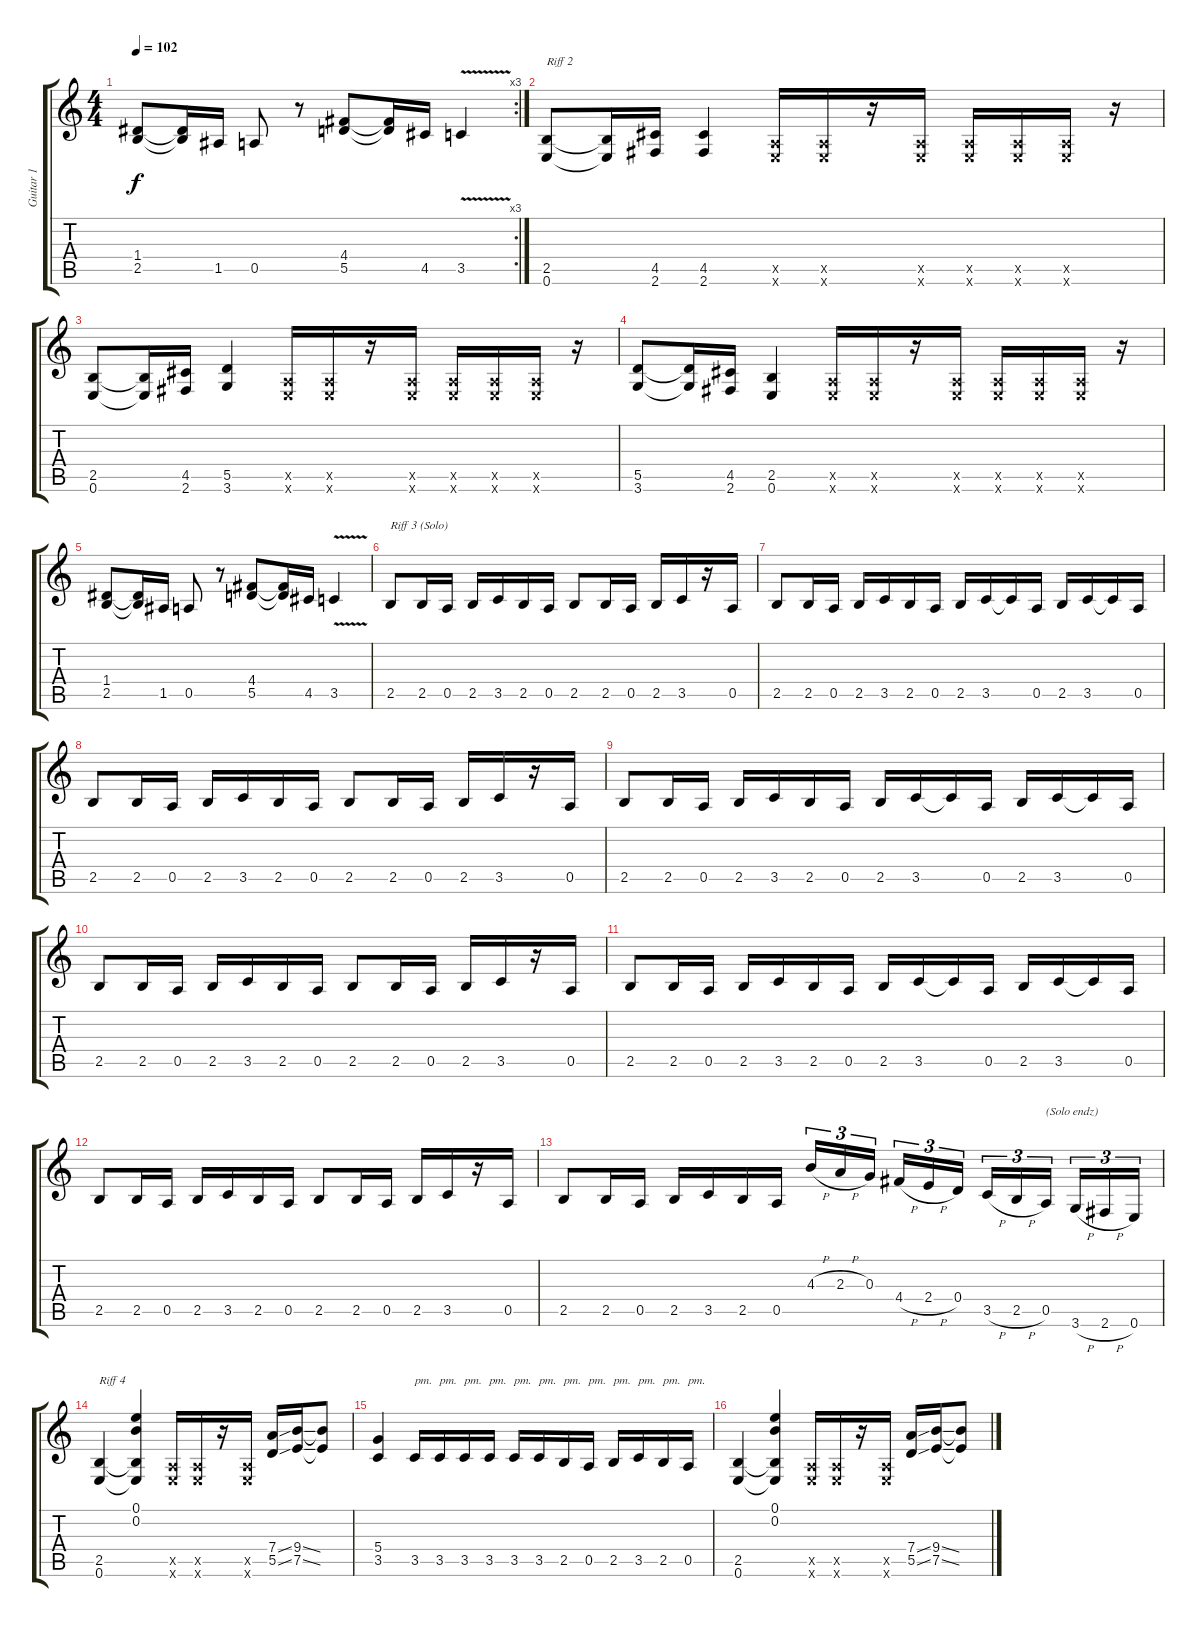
\track ("Guitar 1" "Guitar 1") {instrument distortionguitar}
\staff {score tabs}
\tuning (E4 B3 G3 D3 A2 E2) {hide}
\rc 3
\ts (4 4)
\tempo 102
\clef g2
\ks c
(1.4 2.5).8{dy f} (1.4{t} 2.5{t}).16 1.5.16 0.5.8 r.8 (4.4 5.5).8 (4.4{t} 5.5{t}).16 4.5.16 3.5{v}.4 |
(2.5 0.6).8{txt "Riff 2"} (2.5{t} 0.6{t}).16 (4.5 2.6).16 (4.5 2.6).4 (0.5{x} 0.6{x}).16 (0.5{x} 0.6{x}).16 r.16 (0.5{x} 0.6{x}).16 (0.5{x} 0.6{x}).16 (0.5{x} 0.6{x}).16 (0.5{x} 0.6{x}).16 r.16 |
(2.5 0.6).8 (2.5{t} 0.6{t}).16 (4.5 2.6).16 (5.5 3.6).4 (0.5{x} 0.6{x}).16 (0.5{x} 0.6{x}).16 r.16 (0.5{x} 0.6{x}).16 (0.5{x} 0.6{x}).16 (0.5{x} 0.6{x}).16 (0.5{x} 0.6{x}).16 r.16 |
(5.5 3.6).8 (5.5{t} 3.6{t}).16 (4.5 2.6).16 (2.5 0.6).4 (0.5{x} 0.6{x}).16 (0.5{x} 0.6{x}).16 r.16 (0.5{x} 0.6{x}).16 (0.5{x} 0.6{x}).16 (0.5{x} 0.6{x}).16 (0.5{x} 0.6{x}).16 r.16 |
(1.4 2.5).8 (1.4{t} 2.5{t}).16 1.5.16 0.5.8 r.8 (4.4 5.5).8 (4.4{t} 5.5{t}).16 4.5.16 3.5{v}.4 |
2.5.8{txt "Riff 3 (Solo)"} 2.5.16 0.5.16 2.5.16 3.5.16 2.5.16 0.5.16 2.5.8 2.5.16 0.5.16 2.5.16 3.5.16 r.16 0.5.16 |
2.5.8 2.5.16 0.5.16 2.5.16 3.5.16 2.5.16 0.5.16 2.5.16 3.5.16 3.5{t}.16 0.5.16 2.5.16 3.5.16 3.5{t}.16 0.5.16 |
2.5.8 2.5.16 0.5.16 2.5.16 3.5.16 2.5.16 0.5.16 2.5.8 2.5.16 0.5.16 2.5.16 3.5.16 r.16 0.5.16 |
2.5.8 2.5.16 0.5.16 2.5.16 3.5.16 2.5.16 0.5.16 2.5.16 3.5.16 3.5{t}.16 0.5.16 2.5.16 3.5.16 3.5{t}.16 0.5.16 |
2.5.8 2.5.16 0.5.16 2.5.16 3.5.16 2.5.16 0.5.16 2.5.8 2.5.16 0.5.16 2.5.16 3.5.16 r.16 0.5.16 |
2.5.8 2.5.16 0.5.16 2.5.16 3.5.16 2.5.16 0.5.16 2.5.16 3.5.16 3.5{t}.16 0.5.16 2.5.16 3.5.16 3.5{t}.16 0.5.16 |
2.5.8 2.5.16 0.5.16 2.5.16 3.5.16 2.5.16 0.5.16 2.5.8 2.5.16 0.5.16 2.5.16 3.5.16 r.16 0.5.16 |
2.5.8 2.5.16 0.5.16 2.5.16 3.5.16 2.5.16 0.5.16 4.3{h}.16{tu (3 2)} 2.3{h}.16{tu (3 2)} 0.3.16{tu (3 2)} 4.4{h}.16{tu (3 2)} 2.4{h}.16{tu (3 2)} 0.4.16{tu (3 2)} 3.5{h}.16{tu (3 2)} 2.5{h}.16{tu (3 2)} 0.5.16{tu (3 2) txt "(Solo endz)"} 3.6{h}.16{tu (3 2)} 2.6{h}.16{tu (3 2)} 0.6.16{tu (3 2)} |
(2.5 0.6).4{txt "Riff 4"} (0.1 0.2 2.5{t} 0.6{t}).4 (0.5{x} 0.6{x}).16 (0.5{x} 0.6{x}).16 r.16 (0.5{x} 0.6{x}).16 (7.4{ss} 5.5{ss}).16 (9.4{ss} 7.5{ss}).16 (9.4{t} 7.5{t}).8 |
(5.4 3.5).4 3.5.16{txt "pm."} 3.5.16{txt "pm."} 3.5.16{txt "pm."} 3.5.16{txt "pm."} 3.5.16{txt "pm."} 3.5.16{txt "pm."} 2.5.16{txt "pm."} 0.5.16{txt "pm."} 2.5.16{txt "pm."} 3.5.16{txt "pm."} 2.5.16{txt "pm."} 0.5.16{txt "pm."} |
(2.5 0.6).4 (0.1 0.2 2.5{t} 0.6{t}).4 (0.5{x} 0.6{x}).16 (0.5{x} 0.6{x}).16 r.16 (0.5{x} 0.6{x}).16 (7.4{ss} 5.5{ss}).16 (9.4{ss} 7.5{ss}).16 (9.4{t} 7.5{t}).8
